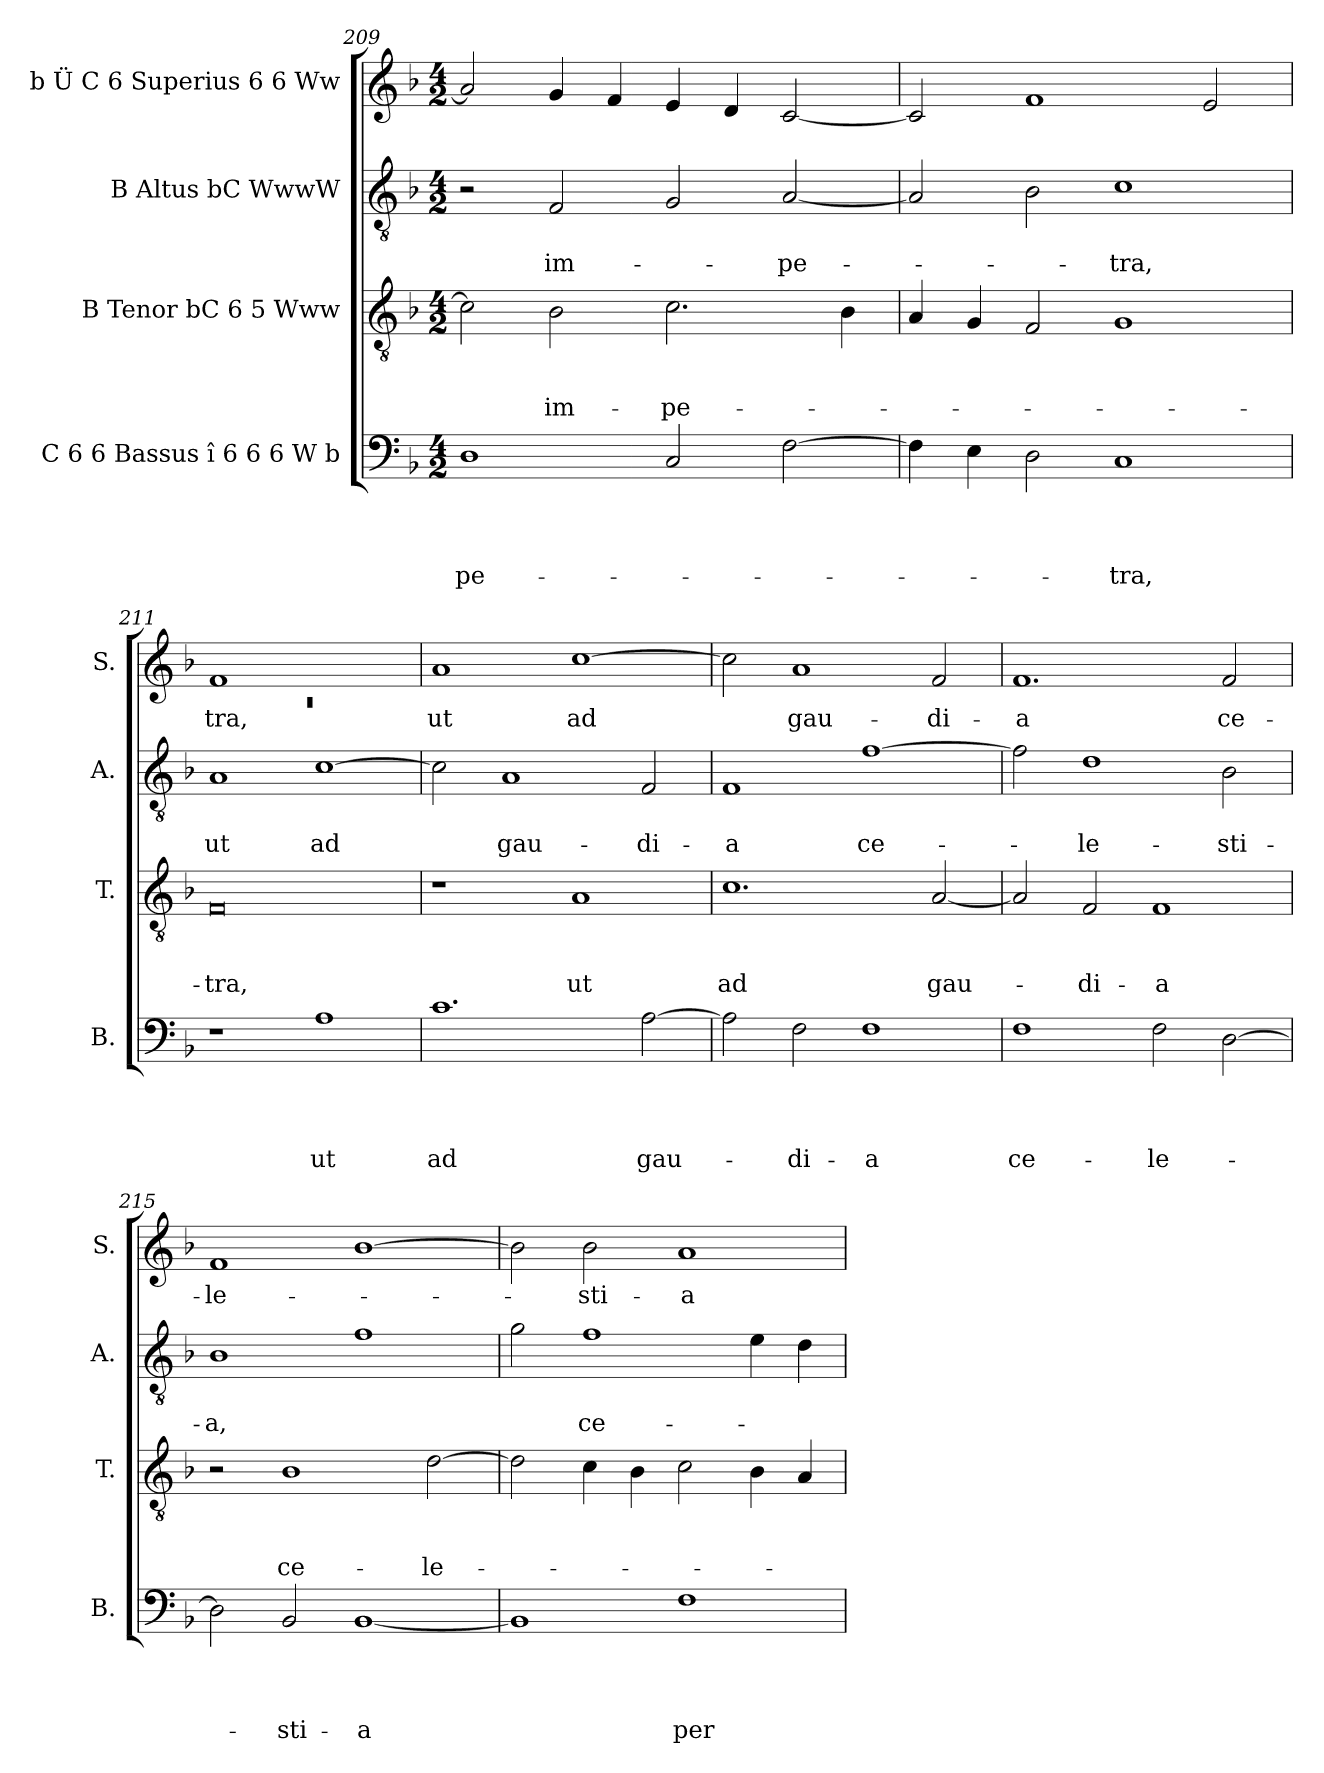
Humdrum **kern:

**kern	**text	**text	**text	**text	**kern	**text	**text	**text	**kern	**text	**text	**kern	**text
*part4	*part4	*part4	*part4	*part4	*part3	*part3	*part3	*part3	*part2	*part2	*part2	*part1	*part1
*staff4	*staff4	*staff4	*staff4	*staff4	*staff3	*staff3	*staff3	*staff3	*staff2	*staff2	*staff2	*staff1	*staff1
*I"C 6 6 Bassus î 6 6 6 W b	*	*	*	*	*I"B Tenor bC 6 5 Www	*	*	*	*I"B Altus bC WwwW	*	*	*I"b Ü C 6 Superius 6 6 Ww	*
*I'B.	*	*	*	*	*I'T.	*	*	*	*I'A.	*	*	*I'S.	*
*clefF4	*	*	*	*	*clefGv2	*	*	*	*clefGv2	*	*	*clefG2	*
*k[b-]	*	*	*	*	*k[b-]	*	*	*	*k[b-]	*	*	*k[b-]	*
*F:	*	*	*	*	*F:	*	*	*	*F:	*	*	*F:	*
*M4/2	*	*	*	*	*M4/2	*	*	*	*M4/2	*	*	*M4/2	*
=209	=209	=209	=209	=209	=209	=209	=209	=209	=209	=209	=209	=209	=209
!	!	!	!	!LO:LY:b	!	!	!	!	!	!	!	!	!
1D	.	.	.	-pe-	2c\]	.	.	.	2r	.	.	2a/]	.
!	!	!	!	!	!	!	!	!LO:LY:b	!	!	!LO:LY:b	!	!
.	.	.	.	.	2B-\	.	.	im-	2F/	.	im-	4g/	.
.	.	.	.	.	.	.	.	.	.	.	.	4f/	.
!	!	!	!	!	!	!	!	!LO:LY:b	!	!	!	!	!
2C/	.	.	.	.	2.c\	.	.	-pe-	2G/	.	.	4e/	.
.	.	.	.	.	.	.	.	.	.	.	.	4d/	.
!	!	!	!	!	!	!	!	!	!	!	!LO:LY:b	!	!
[>2F\	.	.	.	.	.	.	.	.	[<2A/	.	-pe-	[<2c/	.
.	.	.	.	.	4B-\	.	.	.	.	.	.	.	.
=210	=210	=210	=210	=210	=210	=210	=210	=210	=210	=210	=210	=210	=210
4F\]	.	.	.	.	4A/	.	.	.	2A/]	.	.	2c/]	.
4E\	.	.	.	.	4G/	.	.	.	.	.	.	.	.
2D\	.	.	.	.	2F/	.	.	.	2B-\	.	.	1f	.
!	!	!	!	!LO:LY:b	!	!	!	!	!	!	!LO:LY:b	!	!
1C	.	.	.	-tra,	1G	.	.	.	1c	.	-tra,	.	.
.	.	.	.	.	.	.	.	.	.	.	.	2e/	.
!!LO:LB:g=z
=211	=211	=211	=211	=211	=211	=211	=211	=211	=211	=211	=211	=211	=211
*	*	*	*	*	*	*	*	*	*	*	*	*^	*
!	!	!	!	!	!	!	!	!LO:LY:b	!	!	!LO:LY:b	!	!LO:N:vis=1	!LO:LY:b
1r	.	.	.	.	0F	.	.	-tra,	1A	.	ut	1f	0rc	-tra,
!	!	!	!	!LO:LY:b	!	!	!	!	!	!	!LO:LY:b	!	!	!
1A	.	.	.	ut	.	.	.	.	[>1c	.	ad	1ryy	.	.
*	*	*	*	*	*	*	*	*	*	*	*	*v	*v	*
=212	=212	=212	=212	=212	=212	=212	=212	=212	=212	=212	=212	=212	=212
!	!	!	!	!LO:LY:b	!	!	!	!	!	!	!	!	!LO:LY:b
1.c	.	.	.	ad	1r	.	.	.	2c\]	.	.	1a	ut
!	!	!	!	!	!	!	!	!	!	!	!LO:LY:b	!	!
.	.	.	.	.	.	.	.	.	1A	.	gau-	.	.
!	!	!	!	!	!	!	!	!LO:LY:b	!	!	!	!	!LO:LY:b
.	.	.	.	.	1A	.	.	ut	.	.	.	[>1cc	ad
!	!	!	!	!LO:LY:b	!	!	!	!	!	!	!LO:LY:b	!	!
[>2A\	.	.	.	gau-	.	.	.	.	2F/	.	-di-	.	.
=213	=213	=213	=213	=213	=213	=213	=213	=213	=213	=213	=213	=213	=213
!	!	!	!	!	!	!	!	!LO:LY:b	!	!	!LO:LY:b:rj	!	!
2A\]	.	.	.	.	1.c	.	.	ad	1F	.	-a	2cc\]	.
!	!	!	!	!LO:LY:b	!	!	!	!	!	!	!	!	!LO:LY:b
2F\	.	.	.	-di-	.	.	.	.	.	.	.	1a	gau-
!	!	!	!	!LO:LY:b:rj	!	!	!	!	!	!	!LO:LY:b	!	!
1F	.	.	.	-a	.	.	.	.	[>1f	.	ce-	.	.
!	!	!	!	!	!	!	!	!LO:LY:b	!	!	!	!	!LO:LY:b
.	.	.	.	.	[<2A/	.	.	gau-	.	.	.	2f/	-di-
=214	=214	=214	=214	=214	=214	=214	=214	=214	=214	=214	=214	=214	=214
!	!	!	!	!LO:LY:b	!	!	!	!	!	!	!	!	!LO:LY:b:rj
1F	.	.	.	ce-	2A/]	.	.	.	2f\]	.	.	1.f	-a
!	!	!	!	!	!	!	!	!LO:LY:b	!	!	!LO:LY:b	!	!
.	.	.	.	.	2F/	.	.	-di-	1d	.	-le-	.	.
!	!	!	!	!LO:LY:b	!	!	!	!LO:LY:b:rj	!	!	!	!	!
2F\	.	.	.	-le-	1F	.	.	-a	.	.	.	.	.
!	!	!	!	!	!	!	!	!	!	!	!LO:LY:b	!	!LO:LY:b
[>2D\	.	.	.	.	.	.	.	.	2B-\	.	-sti-	2f/	ce-
=215	=215	=215	=215	=215	=215	=215	=215	=215	=215	=215	=215	=215	=215
!	!	!	!	!	!	!	!	!	!	!	!LO:LY:b	!	!LO:LY:b
2D\]	.	.	.	.	2r	.	.	.	1B-	.	-a,	1f	-le-
!	!	!	!	!LO:LY:b	!	!	!	!LO:LY:b	!	!	!	!	!
2BB-/	.	.	.	-sti-	1B-	.	.	ce-	.	.	.	.	.
!	!	!	!	!LO:LY:b:rj	!	!	!	!	!	!	!	!	!
[<1BB-	.	.	.	-a	.	.	.	.	1f	.	.	[>1b-	.
!	!	!	!	!	!	!	!	!LO:LY:b	!	!	!	!	!
.	.	.	.	.	[>2d\	.	.	-le-	.	.	.	.	.
=216	=216	=216	=216	=216	=216	=216	=216	=216	=216	=216	=216	=216	=216
1BB-]	.	.	.	.	2d\]	.	.	.	2g\	.	.	2b-\]	.
!	!	!	!	!	!	!	!	!	!	!	!LO:LY:b	!	!LO:LY:b
.	.	.	.	.	4c\	.	.	.	1f	.	ce-	2b-\	-sti-
.	.	.	.	.	4B-\	.	.	.	.	.	.	.	.
!	!	!	!	!LO:LY:b	!	!	!	!	!	!	!	!	!LO:LY:b:rj
1F	.	.	.	per-	2c\	.	.	.	.	.	.	1a	-a
.	.	.	.	.	4B-\	.	.	.	4e\	.	.	.	.
.	.	.	.	.	4A/	.	.	.	4d\	.	.	.	.
=	=	=	=	=	=	=	=	=	=	=	=	=	=
*-	*-	*-	*-	*-	*-	*-	*-	*-	*-	*-	*-	*-	*-
